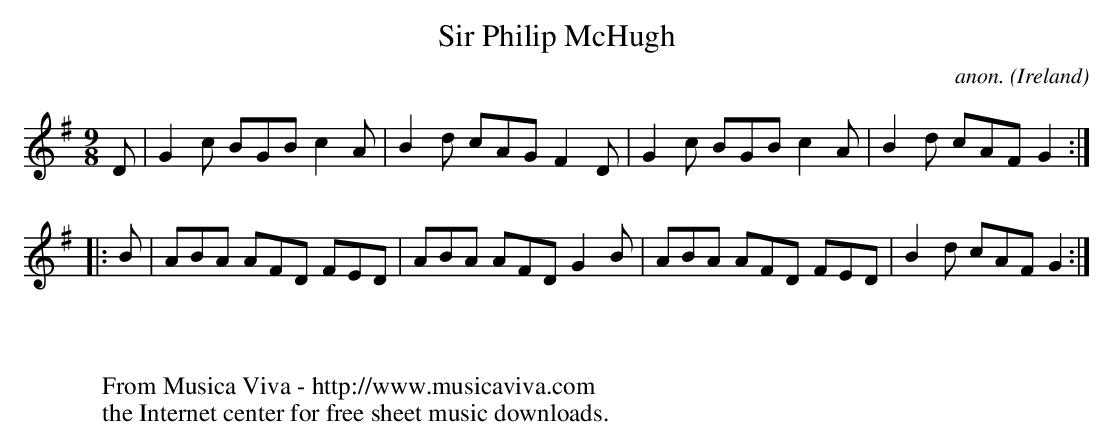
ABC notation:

X:1
T:Sir Philip McHugh
C:anon.
O:Ireland
M:9/8
L:1/8
K:G
D|G2c BGB c2A|B2d cAG F2D|G2c BGB c2A|B2d cAF G2:|
|:B|ABA AFD FED|ABA AFD G2B|ABA AFD FED|B2d cAF G2:|
W:
W:
W:  From Musica Viva - http://www.musicaviva.com
W:  the Internet center for free sheet music downloads.
